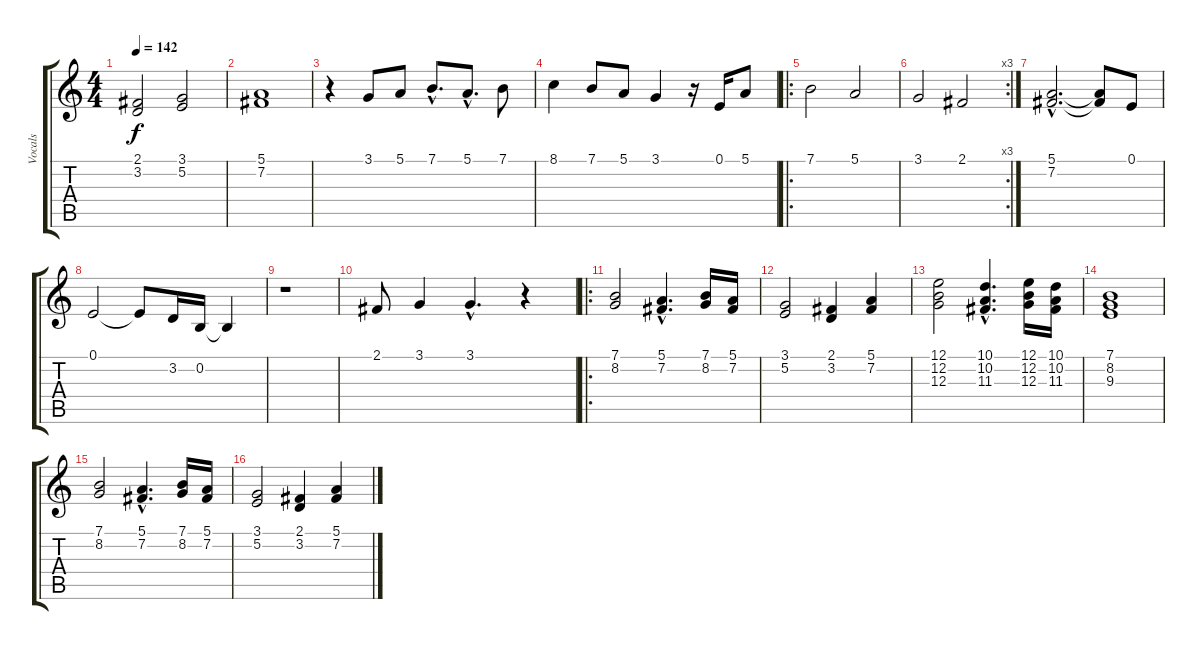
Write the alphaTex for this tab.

\track ("Vocals" "Vocals") {instrument ocarina}
\staff {score tabs}
\tuning (E4 B3 G3 D3 A2 E2) {hide}
\ts (4 4)
\tempo 142
\clef g2
\ks c
(2.1 3.2).2{dy f} (3.1 5.2).2 |
(5.1 7.2).1 |
r.4 3.1.8 5.1.8 7.1{hac}.8{d} 5.1{hac}.8{d} 7.1.8 |
8.1.4 7.1.8 5.1.8 3.1.4 r.16 0.1.16 5.1.8 |
\ro
7.1.2 5.1.2 |
\rc 3
3.1.2 2.1.2 |
(5.1{hac} 7.2{hac}).2{d} (5.1{t} 7.2{t}).8 0.1.8 |
0.1.2 0.1{t}.8 3.2.16 0.2.16 0.2{t}.4 |
r.1 |
2.1.8 3.1.4 3.1{hac}.4{d} r.4 |
\ro
(7.1 8.2).2 (5.1{hac} 7.2{hac}).4{d} (7.1 8.2).16 (5.1 7.2).16 |
(3.1 5.2).2 (2.1 3.2).4 (5.1 7.2).4 |
(12.1 12.2 12.3).2 (10.1{hac} 10.2{hac} 11.3{hac}).4{d} (12.1 12.2 12.3).16 (10.1 10.2 11.3).16 |
(7.1 8.2 9.3).1 |
(7.1 8.2).2 (5.1{hac} 7.2{hac}).4{d} (7.1 8.2).16 (5.1 7.2).16 |
(3.1 5.2).2 (2.1 3.2).4 (5.1 7.2).4
